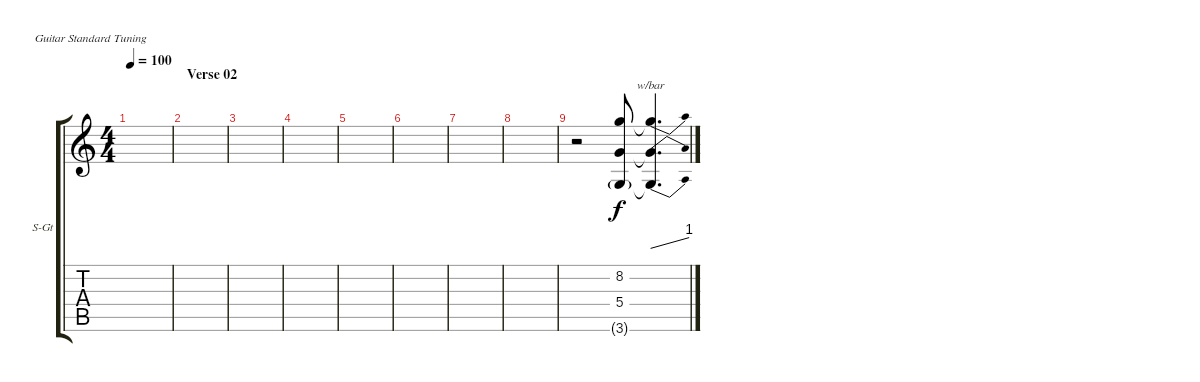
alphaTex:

\bracketExtendMode groupsimilarinstruments
\firstSystemTrackNameOrientation horizontal
\otherSystemsTrackNameOrientation horizontal
\track ("Background B" "S-Gt") {instrument acousticguitarsteel}
\staff {score tabs}
\tuning (E4 B3 G3 D3 A2 E2)
\ts (4 4)
\tempo 100
\clef g2
\ks c
|
\section ("" "Verse 02")
|
|
|
|
|
|
|
r.2 (5.4 8.2 3.6{g}).8 (5.4{t} 8.2{t} 3.6{t}).4{d tbe (dive default 0 0 22.2 4)}
